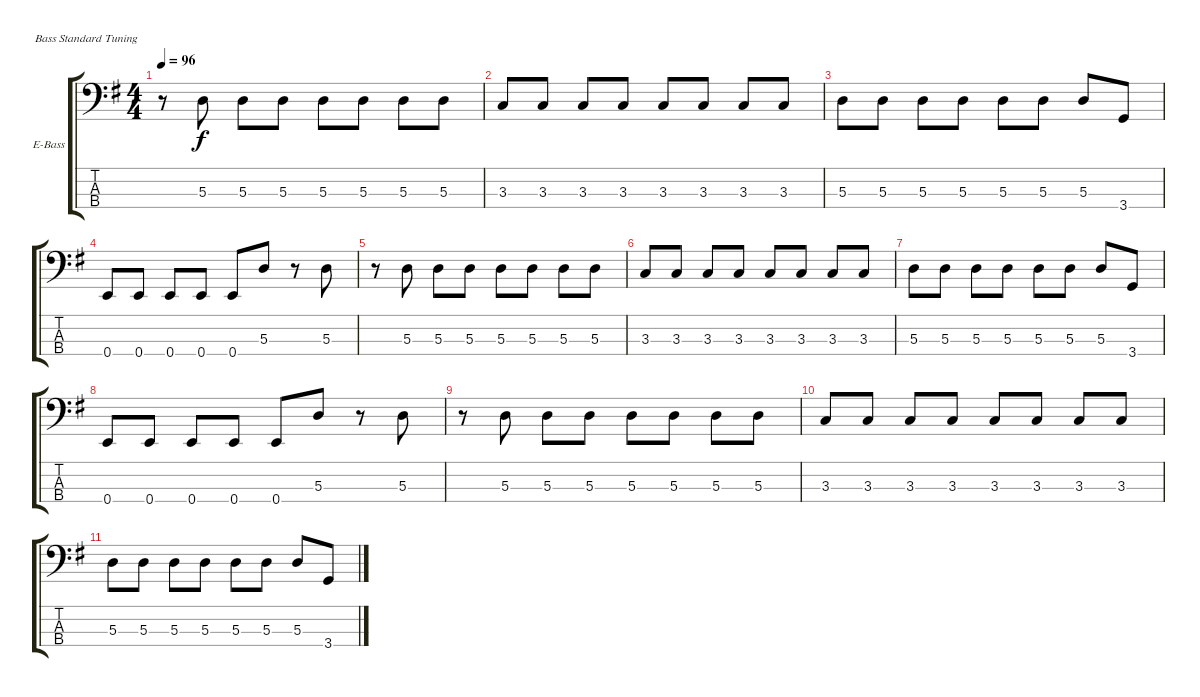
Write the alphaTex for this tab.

\bracketExtendMode groupsimilarinstruments
\firstSystemTrackNameOrientation horizontal
\otherSystemsTrackNameOrientation horizontal
\track ("Bass" "E-Bass") {instrument electricbassfinger}
\staff {score tabs}
\tuning (G2 D2 A1 E1)
\ts (4 4)
\tempo 96
\clef f4
\ks eminor
r.8{dy f} 5.3.8 5.3.8 5.3.8 5.3.8 5.3.8 5.3.8 5.3.8 |
3.3.8 3.3.8 3.3.8 3.3.8 3.3.8 3.3.8 3.3.8 3.3.8 |
5.3.8 5.3.8 5.3.8 5.3.8 5.3.8 5.3.8 5.3.8 3.4.8 |
0.4.8 0.4.8 0.4.8 0.4.8 0.4.8 5.3.8 r.8 5.3.8 |
r.8 5.3.8 5.3.8 5.3.8 5.3.8 5.3.8 5.3.8 5.3.8 |
3.3.8 3.3.8 3.3.8 3.3.8 3.3.8 3.3.8 3.3.8 3.3.8 |
5.3.8 5.3.8 5.3.8 5.3.8 5.3.8 5.3.8 5.3.8 3.4.8 |
0.4.8 0.4.8 0.4.8 0.4.8 0.4.8 5.3.8 r.8 5.3.8 |
r.8 5.3.8 5.3.8 5.3.8 5.3.8 5.3.8 5.3.8 5.3.8 |
3.3.8 3.3.8 3.3.8 3.3.8 3.3.8 3.3.8 3.3.8 3.3.8 |
5.3.8 5.3.8 5.3.8 5.3.8 5.3.8 5.3.8 5.3.8 3.4.8
